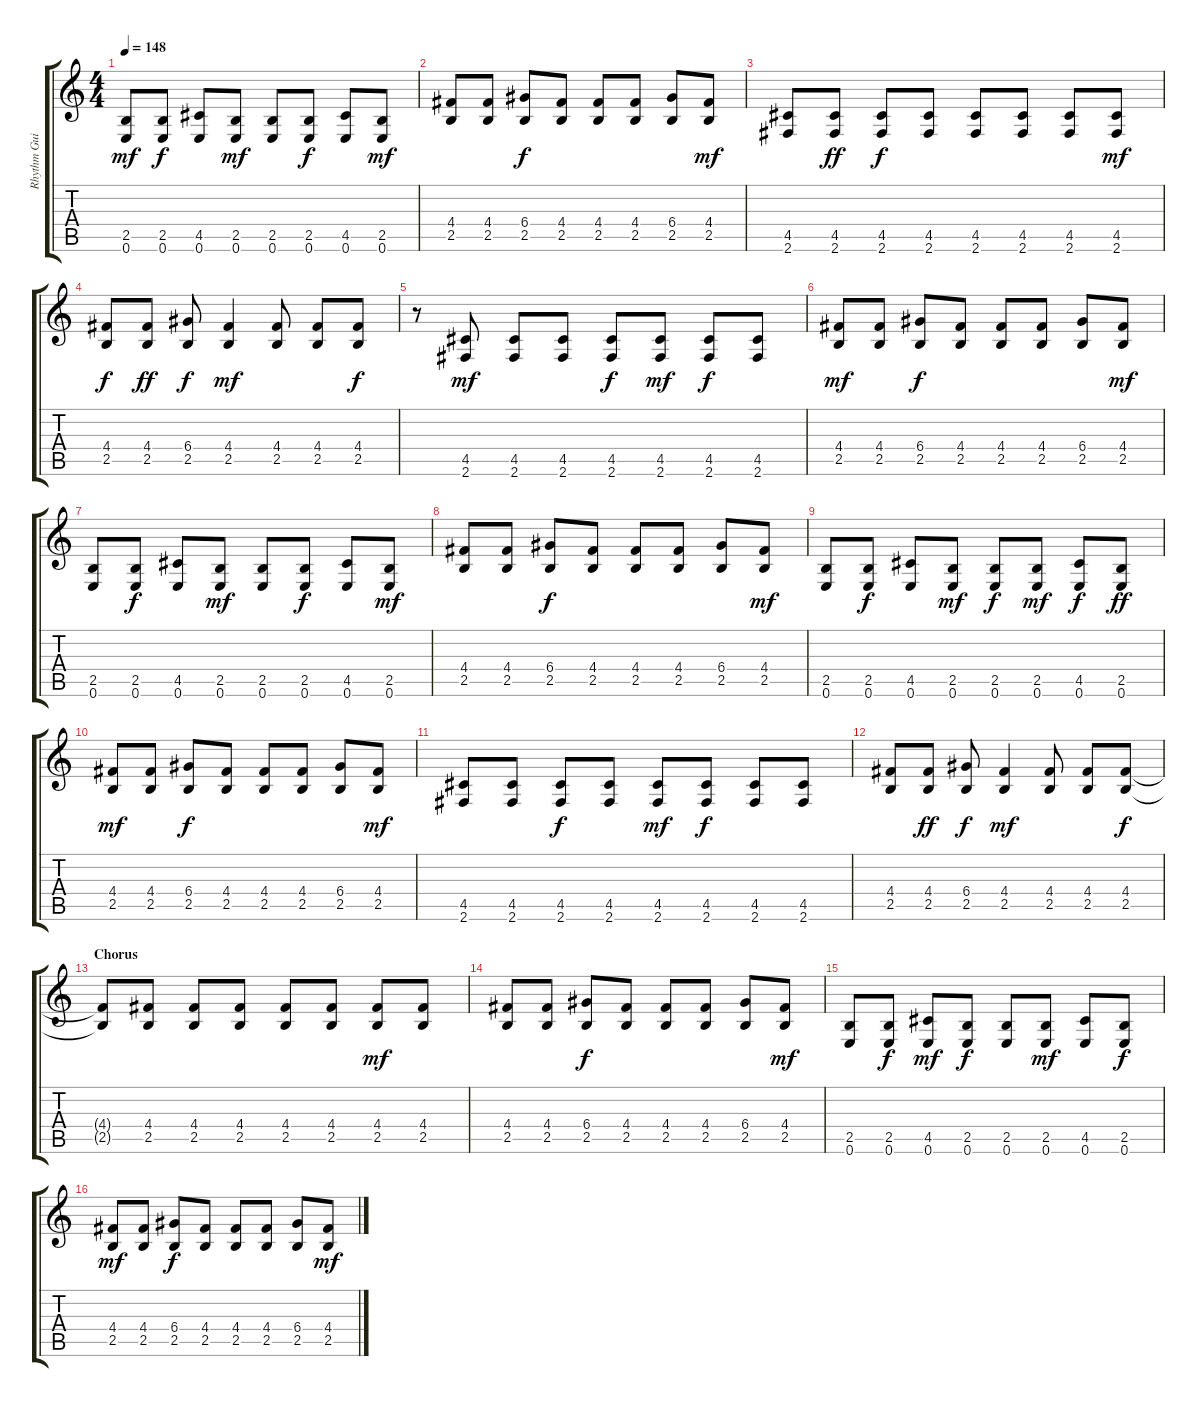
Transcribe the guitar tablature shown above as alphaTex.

\track ("Rhythm Guitar and Solo" "Rhythm Gui") {instrument electricguitarclean}
\staff {score tabs}
\tuning (E4 B3 G3 D3 A2 E2) {hide}
\ts (4 4)
\tempo 148
\clef g2
\ks c
(2.5 0.6).8{dy mf} (2.5 0.6).8{dy f} (4.5 0.6).8 (2.5 0.6).8{dy mf} (2.5 0.6).8 (2.5 0.6).8{dy f} (4.5 0.6).8 (2.5 0.6).8{dy mf} |
(4.4 2.5).8 (4.4 2.5).8 (6.4 2.5).8{dy f} (4.4 2.5).8 (4.4 2.5).8 (4.4 2.5).8 (6.4 2.5).8 (4.4 2.5).8{dy mf} |
(4.5 2.6).8 (4.5 2.6).8{dy ff} (4.5 2.6).8{dy f} (4.5 2.6).8 (4.5 2.6).8 (4.5 2.6).8 (4.5 2.6).8 (4.5 2.6).8{dy mf} |
(4.4 2.5).8{dy f} (4.4 2.5).8{dy ff} (6.4 2.5).8{dy f} (4.4 2.5).4{dy mf} (4.4 2.5).8 (4.4 2.5).8 (4.4 2.5).8{dy f} |
r.8 (4.5 2.6).8{dy mf} (4.5 2.6).8 (4.5 2.6).8 (4.5 2.6).8{dy f} (4.5 2.6).8{dy mf} (4.5 2.6).8{dy f} (4.5 2.6).8 |
(4.4 2.5).8{dy mf} (4.4 2.5).8 (6.4 2.5).8{dy f} (4.4 2.5).8 (4.4 2.5).8 (4.4 2.5).8 (6.4 2.5).8 (4.4 2.5).8{dy mf} |
(2.5 0.6).8 (2.5 0.6).8{dy f} (4.5 0.6).8 (2.5 0.6).8{dy mf} (2.5 0.6).8 (2.5 0.6).8{dy f} (4.5 0.6).8 (2.5 0.6).8{dy mf} |
(4.4 2.5).8 (4.4 2.5).8 (6.4 2.5).8{dy f} (4.4 2.5).8 (4.4 2.5).8 (4.4 2.5).8 (6.4 2.5).8 (4.4 2.5).8{dy mf} |
(2.5 0.6).8 (2.5 0.6).8{dy f} (4.5 0.6).8 (2.5 0.6).8{dy mf} (2.5 0.6).8{dy f} (2.5 0.6).8{dy mf} (4.5 0.6).8{dy f} (2.5 0.6).8{dy ff} |
(4.4 2.5).8{dy mf} (4.4 2.5).8 (6.4 2.5).8{dy f} (4.4 2.5).8 (4.4 2.5).8 (4.4 2.5).8 (6.4 2.5).8 (4.4 2.5).8{dy mf} |
(4.5 2.6).8 (4.5 2.6).8 (4.5 2.6).8{dy f} (4.5 2.6).8 (4.5 2.6).8{dy mf} (4.5 2.6).8{dy f} (4.5 2.6).8 (4.5 2.6).8 |
(4.4 2.5).8 (4.4 2.5).8{dy ff} (6.4 2.5).8{dy f} (4.4 2.5).4{dy mf} (4.4 2.5).8 (4.4 2.5).8 (4.4 2.5).8{dy f} |
\section ("" "Chorus")
(4.4{t} 2.5{t}).8 (4.4 2.5).8 (4.4 2.5).8 (4.4 2.5).8 (4.4 2.5).8 (4.4 2.5).8 (4.4 2.5).8{dy mf} (4.4 2.5).8 |
(4.4 2.5).8 (4.4 2.5).8 (6.4 2.5).8{dy f} (4.4 2.5).8 (4.4 2.5).8 (4.4 2.5).8 (6.4 2.5).8 (4.4 2.5).8{dy mf} |
(2.5 0.6).8 (2.5 0.6).8{dy f} (4.5 0.6).8{dy mf} (2.5 0.6).8{dy f} (2.5 0.6).8 (2.5 0.6).8{dy mf} (4.5 0.6).8 (2.5 0.6).8{dy f} |
(4.4 2.5).8{dy mf} (4.4 2.5).8 (6.4 2.5).8{dy f} (4.4 2.5).8 (4.4 2.5).8 (4.4 2.5).8 (6.4 2.5).8 (4.4 2.5).8{dy mf}
